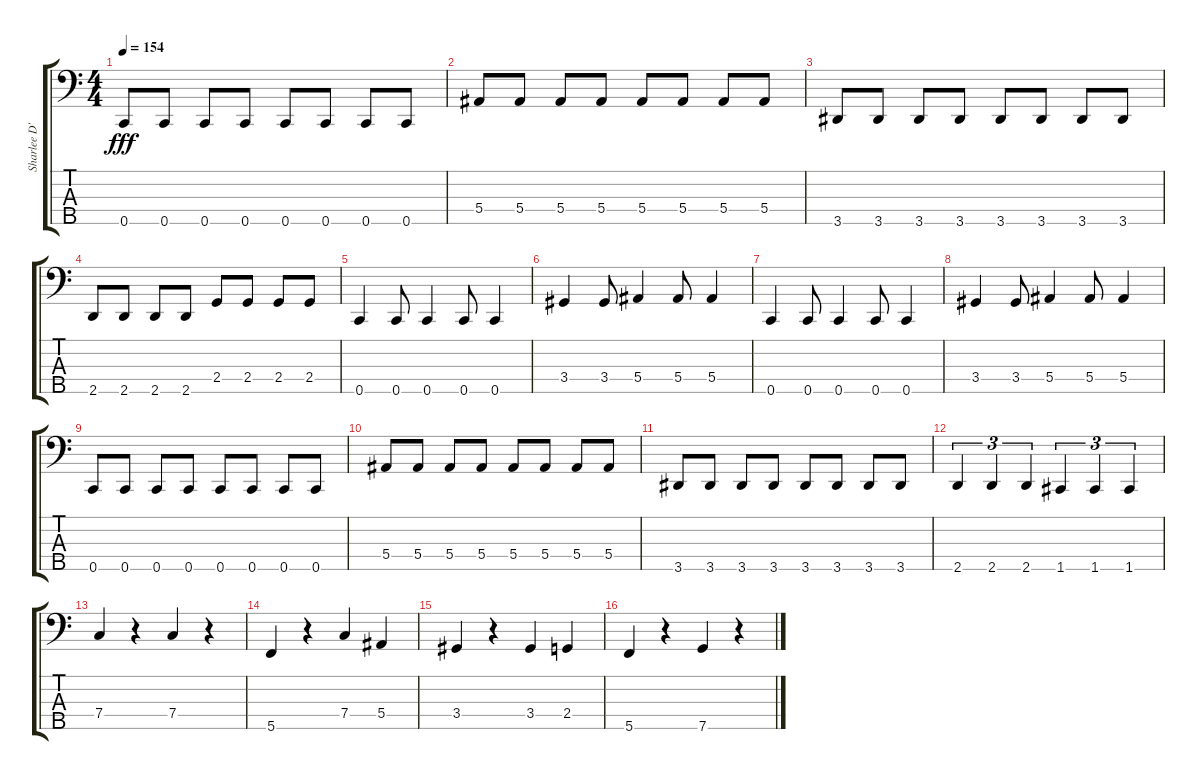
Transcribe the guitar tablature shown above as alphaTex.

\track ("Sharlee D'Angelo" "Sharlee D'") {instrument electricbasspick}
\staff {score tabs}
\tuning (Ab2 Eb2 Bb1 F1 C1) {hide}
\ts (4 4)
\tempo 154
\clef f4
\ks c
0.5.8{dy fff} 0.5.8 0.5.8 0.5.8 0.5.8 0.5.8 0.5.8 0.5.8 |
5.4.8 5.4.8 5.4.8 5.4.8 5.4.8 5.4.8 5.4.8 5.4.8 |
3.5.8 3.5.8 3.5.8 3.5.8 3.5.8 3.5.8 3.5.8 3.5.8 |
2.5.8 2.5.8 2.5.8 2.5.8 2.4.8 2.4.8 2.4.8 2.4.8 |
0.5.4 0.5.8 0.5.4 0.5.8 0.5.4 |
3.4.4 3.4.8 5.4.4 5.4.8 5.4.4 |
0.5.4 0.5.8 0.5.4 0.5.8 0.5.4 |
3.4.4 3.4.8 5.4.4 5.4.8 5.4.4 |
0.5.8 0.5.8 0.5.8 0.5.8 0.5.8 0.5.8 0.5.8 0.5.8 |
5.4.8 5.4.8 5.4.8 5.4.8 5.4.8 5.4.8 5.4.8 5.4.8 |
3.5.8 3.5.8 3.5.8 3.5.8 3.5.8 3.5.8 3.5.8 3.5.8 |
2.5.4{tu (3 2)} 2.5.4{tu (3 2)} 2.5.4{tu (3 2)} 1.5.4{tu (3 2)} 1.5.4{tu (3 2)} 1.5.4{tu (3 2)} |
7.4.4 r.4 7.4.4 r.4 |
5.5.4 r.4 7.4.4 5.4.4 |
3.4.4 r.4 3.4.4 2.4.4 |
5.5.4 r.4 7.5.4 r.4
